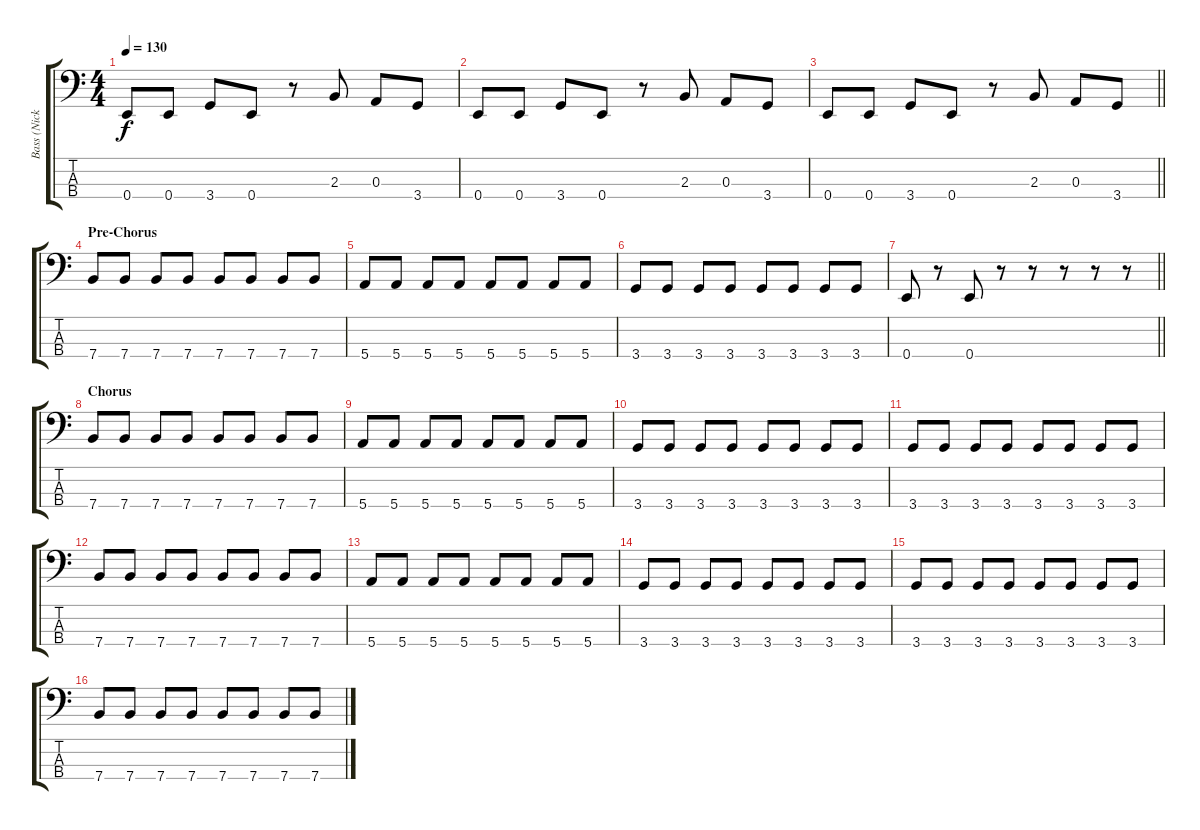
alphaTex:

\track ("Bass (Nick)" "Bass (Nick") {instrument synthbass2}
\staff {score tabs}
\tuning (G2 D2 A1 E1) {hide}
\ts (4 4)
\tempo 130
\clef f4
\ks c
0.4.8{dy f} 0.4.8 3.4.8 0.4.8 r.8 2.3.8 0.3.8 3.4.8 |
0.4.8 0.4.8 3.4.8 0.4.8 r.8 2.3.8 0.3.8 3.4.8 |
\barLineRight lightlight
0.4.8 0.4.8 3.4.8 0.4.8 r.8 2.3.8 0.3.8 3.4.8 |
\section ("" "Pre-Chorus")
7.4.8 7.4.8 7.4.8 7.4.8 7.4.8 7.4.8 7.4.8 7.4.8 |
5.4.8 5.4.8 5.4.8 5.4.8 5.4.8 5.4.8 5.4.8 5.4.8 |
3.4.8 3.4.8 3.4.8 3.4.8 3.4.8 3.4.8 3.4.8 3.4.8 |
\barLineRight lightlight
0.4.8 r.8 0.4.8 r.8 r.8 r.8 r.8 r.8 |
\section ("" "Chorus")
7.4.8 7.4.8 7.4.8 7.4.8 7.4.8 7.4.8 7.4.8 7.4.8 |
5.4.8 5.4.8 5.4.8 5.4.8 5.4.8 5.4.8 5.4.8 5.4.8 |
3.4.8 3.4.8 3.4.8 3.4.8 3.4.8 3.4.8 3.4.8 3.4.8 |
3.4.8 3.4.8 3.4.8 3.4.8 3.4.8 3.4.8 3.4.8 3.4.8 |
7.4.8 7.4.8 7.4.8 7.4.8 7.4.8 7.4.8 7.4.8 7.4.8 |
5.4.8 5.4.8 5.4.8 5.4.8 5.4.8 5.4.8 5.4.8 5.4.8 |
3.4.8 3.4.8 3.4.8 3.4.8 3.4.8 3.4.8 3.4.8 3.4.8 |
3.4.8 3.4.8 3.4.8 3.4.8 3.4.8 3.4.8 3.4.8 3.4.8 |
7.4.8 7.4.8 7.4.8 7.4.8 7.4.8 7.4.8 7.4.8 7.4.8
